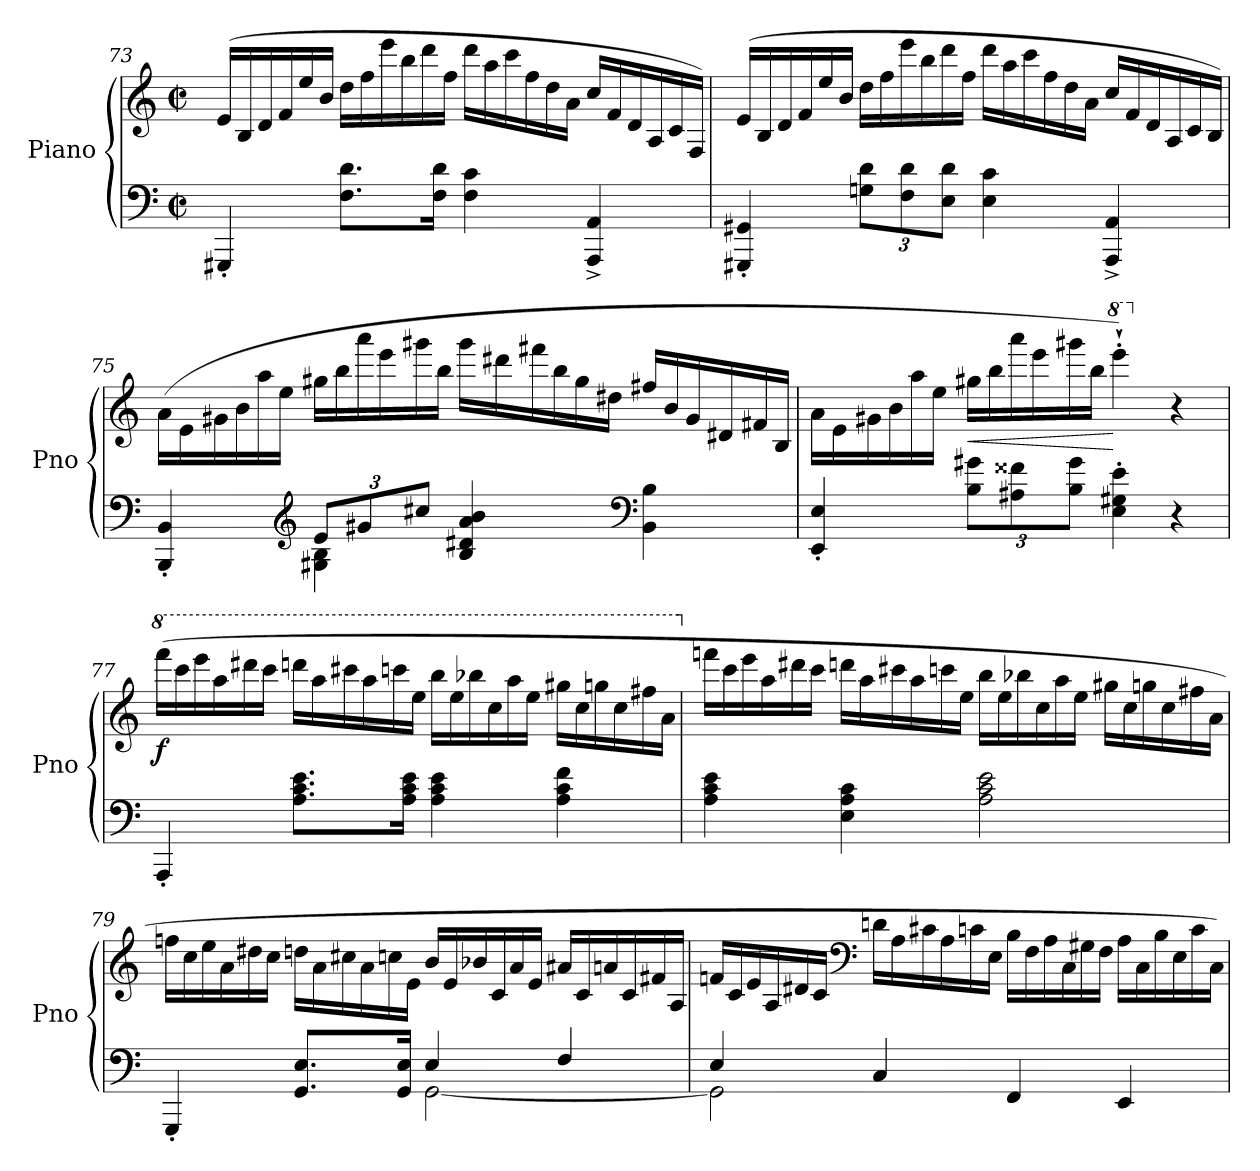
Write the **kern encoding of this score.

**kern	**kern	**dynam
*part1	*part1	*part1
*staff2	*staff1	*staff1/2
*I"Piano	*	*
*I'Pno	*	*
*clefF4	*clefG2	*
*k[]	*k[]	*
*M4/4	*M4/4	*
*met(c|)	*met(c|)	*
*	*Xtuplet	*
=73	=73	=73
4GGG#X'/	(>24e/LL	.
.	24B/	.
.	24d/	.
.	24f/	.
.	24ee/	.
.	24b/JJ	.
!	!	!LO:DY:b=2
8.F\ 8.d\L	24dd\LL	other-dynamics
.	24ff\	.
.	24eee\	.
.	24bb\	.
.	24ddd\	.
16F\ 16d\Jk	.	.
.	24ff\JJ	.
4F\ 4c\	24ddd\LL	.
.	24aa\	.
.	24ccc\	.
.	24ff\	.
.	24dd\	.
.	24a\JJ	.
4AAA/^ 4AA/^	24cc/LL	.
.	24f/	.
.	24d/	.
.	24A/	.
.	24c/	.
.	24F/JJ)	.
!!LO:LB:g=z
=74	=74	=74
4GGG#X/' 4GG#X/'	(>24e/LL	.
.	24B/	.
.	24d/	.
.	24f/	.
.	24ee/	.
.	24b/JJ	.
*Xbrackettup	*	*
12Gn\ 12d\L	24dd\LL	.
.	24ff\	.
12F\ 12d\	24eee\	.
.	24bb\	.
12E\ 12d\J	24ddd\	.
.	24ff\JJ	.
4E\ 4c\	24ddd\LL	.
.	24aa\	.
.	24ccc\	.
.	24ff\	.
.	24dd\	.
.	24a\JJ	.
4AAA/^ 4AA/^	24cc/LL	.
.	24f/	.
.	24d/	.
.	24A/	.
.	24c/	.
.	24B/JJ)	.
!!LO:LB:g=z
=75	=75	=75
*^	*	*
4BBB/' 4BB/'	4ryy	(>24a\LL	.
.	.	24e\	.
.	.	24g#X\	.
.	.	24b\	.
.	.	24aa\	.
.	.	24ee\JJ	.
*clefG2	*	*	*
12e/L	4G#X\ 4B\	24gg#X\LL	.
.	.	24bb\	.
12g#X/	.	24aaa\	.
.	.	24eee\	.
12cc#X/J	.	24ggg#X\	.
.	.	24bb\JJ	.
4B/ 4d#X/ 4a/ 4b/	2ryy	24ggg#\LL	.
.	.	24ddd#X\	.
.	.	24fff#X\	.
.	.	24bb\	.
.	.	24gg#\	.
.	.	24dd#X\JJ	.
*clefF4	*	*	*
4BB\ 4B\	.	24ff#X/LL	.
.	.	24b/	.
.	.	24g#/	.
.	.	24d#X/	.
.	.	24f#X/	.
.	.	24B/JJ	.
*v	*v	*	*
=76	=76	=76
4EE/' 4E/'	24a\LL	.
.	24e\	.
.	24g#X\	.
.	24b\	.
.	24aa\	.
.	24ee\JJ	.
!	!	!LO:HP:b
12B\ 12g#X\L	24gg#X\LL	<
.	24bb\	.
12A#X\ 12f##X\	24aaa\	.
.	24eee\	.
12B\ 12g#\J	24ggg#X\	.
.	24bb\JJ	.
*	*8va	*
4E\' 4G#X\' 4e\'	4eeee'`\)	[
*	*X8va	*
4r	4r	.
!!LO:LB:g=z
=77	=77	=77
*	*8va	*
!	!	!LO:DY:b
4AAA'/	(>24ffff\LL	f
.	24cccc\	.
.	24eeee\	.
.	24aaa\	.
.	24dddd#X\	.
.	24cccc\JJ	.
8.A\ 8.c\ 8.e\L	24ddddn\LL	.
.	24aaa\	.
.	24cccc#X\	.
.	24aaa\	.
.	24ccccn\	.
16A\ 16c\ 16e\Jk	.	.
.	24eee\JJ	.
4A\ 4c\ 4e\	24bbb\LL	.
.	24eee\	.
.	24bbb-X\	.
.	24ccc\	.
.	24aaa\	.
.	24eee\JJ	.
4A\ 4c\ 4f\	24ggg#X\LL	.
.	24ccc\	.
.	24gggn\	.
.	24ccc\	.
.	24fff#X\	.
.	24aa\JJ	.
!!LO:PB:g=z
=78	=78	=78
*	*X8va	*
4A\ 4c\ 4e\	24fffn\LL	.
.	24ccc\	.
.	24eee\	.
.	24aa\	.
.	24ddd#X\	.
.	24ccc\JJ	.
4E\ 4A\ 4c\	24dddn\LL	.
.	24aa\	.
.	24ccc#X\	.
.	24aa\	.
.	24cccn\	.
.	24ee\JJ	.
2A\ 2c\ 2e\	24bb\LL	.
.	24ee\	.
.	24bb-X\	.
.	24cc\	.
.	24aa\	.
.	24ee\JJ	.
.	24gg#X\LL	.
.	24cc\	.
.	24ggn\	.
.	24cc\	.
.	24ff#X\	.
.	24a\JJ	.
!!LO:LB:g=z
=79	=79	=79
*^	*	*
4GGG'/	2ryy	24ffn\LL	.
.	.	24cc\	.
.	.	24ee\	.
.	.	24a\	.
.	.	24dd#X\	.
.	.	24cc\JJ	.
8.GG/ 8.E/L	.	24ddn\LL	.
.	.	24a\	.
.	.	24cc#X\	.
.	.	24a\	.
.	.	24ccn\	.
16GG/ 16E/Jk	.	.	.
.	.	24e\JJ	.
4E/	[2GG\	24b/LL	.
.	.	24e/	.
.	.	24b-X/	.
.	.	24c/	.
.	.	24a/	.
.	.	24e/JJ	.
4F/	.	24a#X/LL	.
.	.	24c/	.
.	.	24an/	.
.	.	24c/	.
.	.	24f#X/	.
.	.	24A/JJ	.
=80	=80	=80	=80
4E/	2GG\]	24fn/LL	.
.	.	24c/	.
.	.	24e/	.
.	.	24A/	.
.	.	24d#X/	.
.	.	24c/JJ	.
*	*	*clefF4	*
4C/	.	24dn\LL	.
.	.	24A\	.
.	.	24c#X\	.
.	.	24A\	.
.	.	24cn\	.
.	.	24E\JJ	.
4FF/	2ryy	24B\LL	.
.	.	24F\	.
.	.	24A\	.
.	.	24C\	.
.	.	24G#X\	.
.	.	24F\JJ	.
4EE/	.	24A\LL	.
.	.	24C\	.
.	.	24B\	.
.	.	24E\	.
.	.	24c\	.
.	.	24C\JJ)	.
*v	*v	*	*
=	=	=
*-	*-	*-
